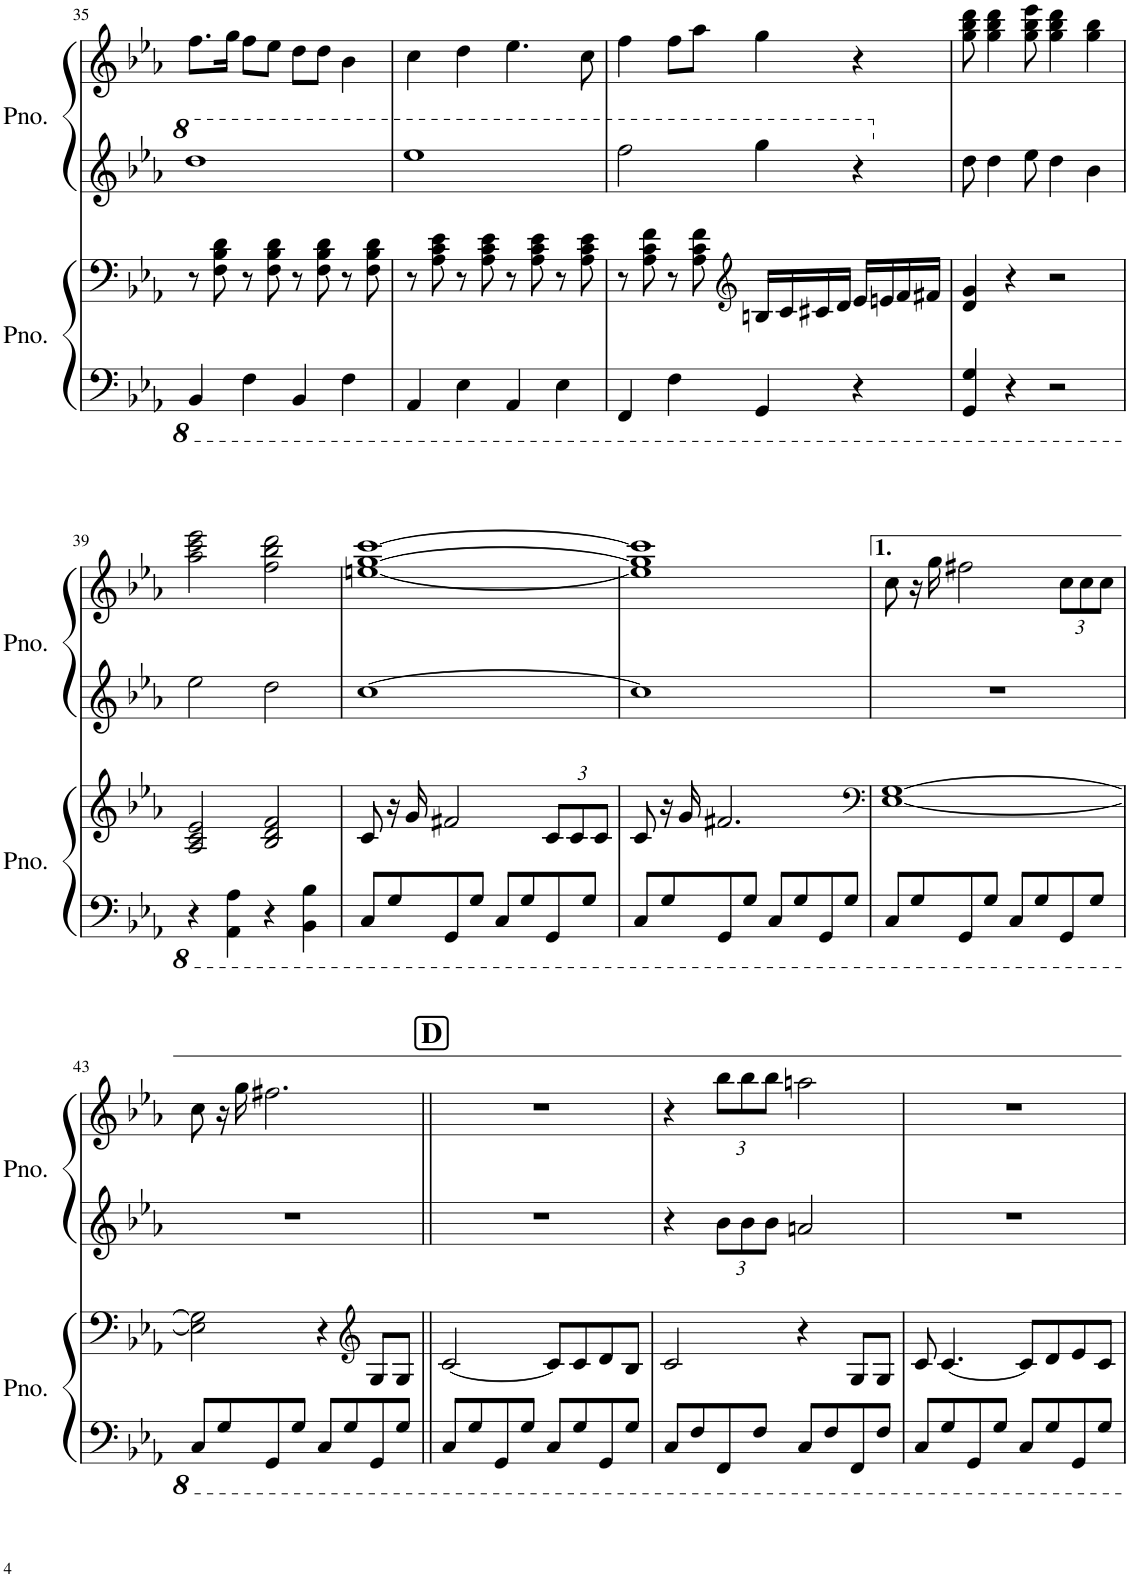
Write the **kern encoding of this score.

**kern	**kern	**kern	**kern
*part2	*part2	*part1	*part1
*staff4	*staff3	*staff2	*staff1
*I"Piano	*	*I"Piano	*
*I'Pno.	*	*I'Pno.	*
!!LO:PB:g=z
*clefF4	*clefF4	*clefG2	*clefG2
*k[b-e-a-]	*k[b-e-a-]	*k[b-e-a-]	*k[b-e-a-]
*M4/4	*M4/4	*M4/4	*M4/4
=35	=35	=35	=35
4BBB-/	8r	1dd	8.ff\L
.	8F\ 8B-\ 8d\	.	.
*	*	*	*8va
.	.	.	16gg\Jk
4FF\	8r	.	8ff\L
.	8F\ 8B-\ 8d\	.	8ee-\J
4BBB-/	8r	.	8dd\L
.	8F\ 8B-\ 8d\	.	8dd\J
4FF\	8r	.	4b-\
.	8F\ 8B-\ 8d\	.	.
=36	=36	=36	=36
4AAA-/	8r	1ee-	4cc\
.	8A-\ 8c\ 8e-\	.	.
4EE-\	8r	.	4dd\
.	8A-\ 8c\ 8e-\	.	.
4AAA-/	8r	.	4.ee-\
.	8A-\ 8c\ 8e-\	.	.
4EE-\	8r	.	.
.	8A-\ 8c\ 8e-\	.	8cc\
=37	=37	=37	=37
4FFF/	8r	2ff\	4ff\
.	8A-\ 8c\ 8f\	.	.
4FF\	8r	.	8ff\L
.	8A-\ 8c\ 8f\	.	8aa-\J
*	*clefG2	*	*
4GGG/	16Bn/LL	4gg\	4gg\
.	16c/	.	.
.	16c#X/	.	.
.	16d/JJ	.	.
4r	16e-/LL	4r	4r
.	16en/	.	.
.	16f/	.	.
.	16f#X/JJ	.	.
=38	=38	=38	=38
*	*	*X8va	*
4GGG/ 4GG/	4d/ 4g/	8dd\	8gg\ 8bb-\ 8ddd\
.	.	4dd\	4gg\ 4bb-\ 4ddd\
4r	4r	.	.
.	.	8ee-\	8gg\ 8bb-\ 8eee-\
2r	2r	4dd\	4gg\ 4bb-\ 4ddd\
.	.	4b-\	4gg\ 4bb-\
!!LO:LB:g=z
=39	=39	=39	=39
4r	2A-/ 2c/ 2e-/	2ee-\	2aa-\ 2ccc\ 2eee-\
4AAA-\ 4AA-\	.	.	.
4r	2B-/ 2d/ 2f/	2dd\	2ff\ 2bb-\ 2ddd\
4BBB-\ 4BB-\	.	.	.
=40	=40	=40	=40
8CC/L	8c/	[1cc	[1een [1gg [1ccc
8GG/	16r	.	.
.	16g/	.	.
8GGG/	2f#X/	.	.
8GG/J	.	.	.
8CC/L	.	.	.
8GG/	.	.	.
*	*Xbrackettup	*	*
8GGG/	12c/L	.	.
.	12c/	.	.
8GG/J	.	.	.
.	12c/J	.	.
=41	=41	=41	=41
8CC/L	8c/	1cc]	1ee] 1gg] 1ccc]
8GG/	16r	.	.
.	16g/	.	.
8GGG/	2.f#X/	.	.
8GG/J	.	.	.
8CC/L	.	.	.
8GG/	.	.	.
8GGG/	.	.	.
8GG/J	.	.	.
=42	=42	=42	=42
*	*clefF4	*	*
8CC/L	[1E- [1G	1r	8cc\
8GG/	.	.	16r
.	.	.	16gg\
8GGG/	.	.	2ff#X\
8GG/J	.	.	.
8CC/L	.	.	.
8GG/	.	.	.
*	*	*	*Xbrackettup
8GGG/	.	.	12cc\L
.	.	.	12cc\
8GG/J	.	.	.
.	.	.	12cc\J
!!LO:LB:g=z
=43	=43	=43	=43
8CC/L	2E-\] 2G\]	1r	8cc\
8GG/	.	.	16r
.	.	.	16gg\
8GGG/	.	.	2.ff#X\
8GG/J	.	.	.
8CC/L	4r	.	.
8GG/	.	.	.
*	*clefG2	*	*
8GGG/	8G/L	.	.
8GG/J	8G/J	.	.
!!LO:REH:place=s1:a:B:cj:fs=14:t=D
=44||	=44||	=44||	=44||
8CC/L	[2c/	1r	1r
8GG/	.	.	.
8GGG/	.	.	.
8GG/J	.	.	.
8CC/L	8c/L]	.	.
8GG/	8c/	.	.
8GGG/	8d/	.	.
8GG/J	8B-/J	.	.
=45	=45	=45	=45
8CC/L	2c/	4r	4r
8FF/	.	.	.
*	*	*Xbrackettup	*
8FFF/	.	12b-\L	12bb-\L
.	.	12b-\	12bb-\
8FF/J	.	.	.
.	.	12b-\J	12bb-\J
8CC/L	4r	2an/	2aan\
8FF/	.	.	.
8FFF/	8G/L	.	.
8FF/J	8G/J	.	.
=46	=46	=46	=46
8CC/L	8c/	1r	1r
8GG/	[4.c/	.	.
8GGG/	.	.	.
8GG/J	.	.	.
8CC/L	8c/L]	.	.
8GG/	8d/	.	.
8GGG/	8e-/	.	.
8GG/J	8c/J	.	.
=	=	=	=
*-	*-	*-	*-
